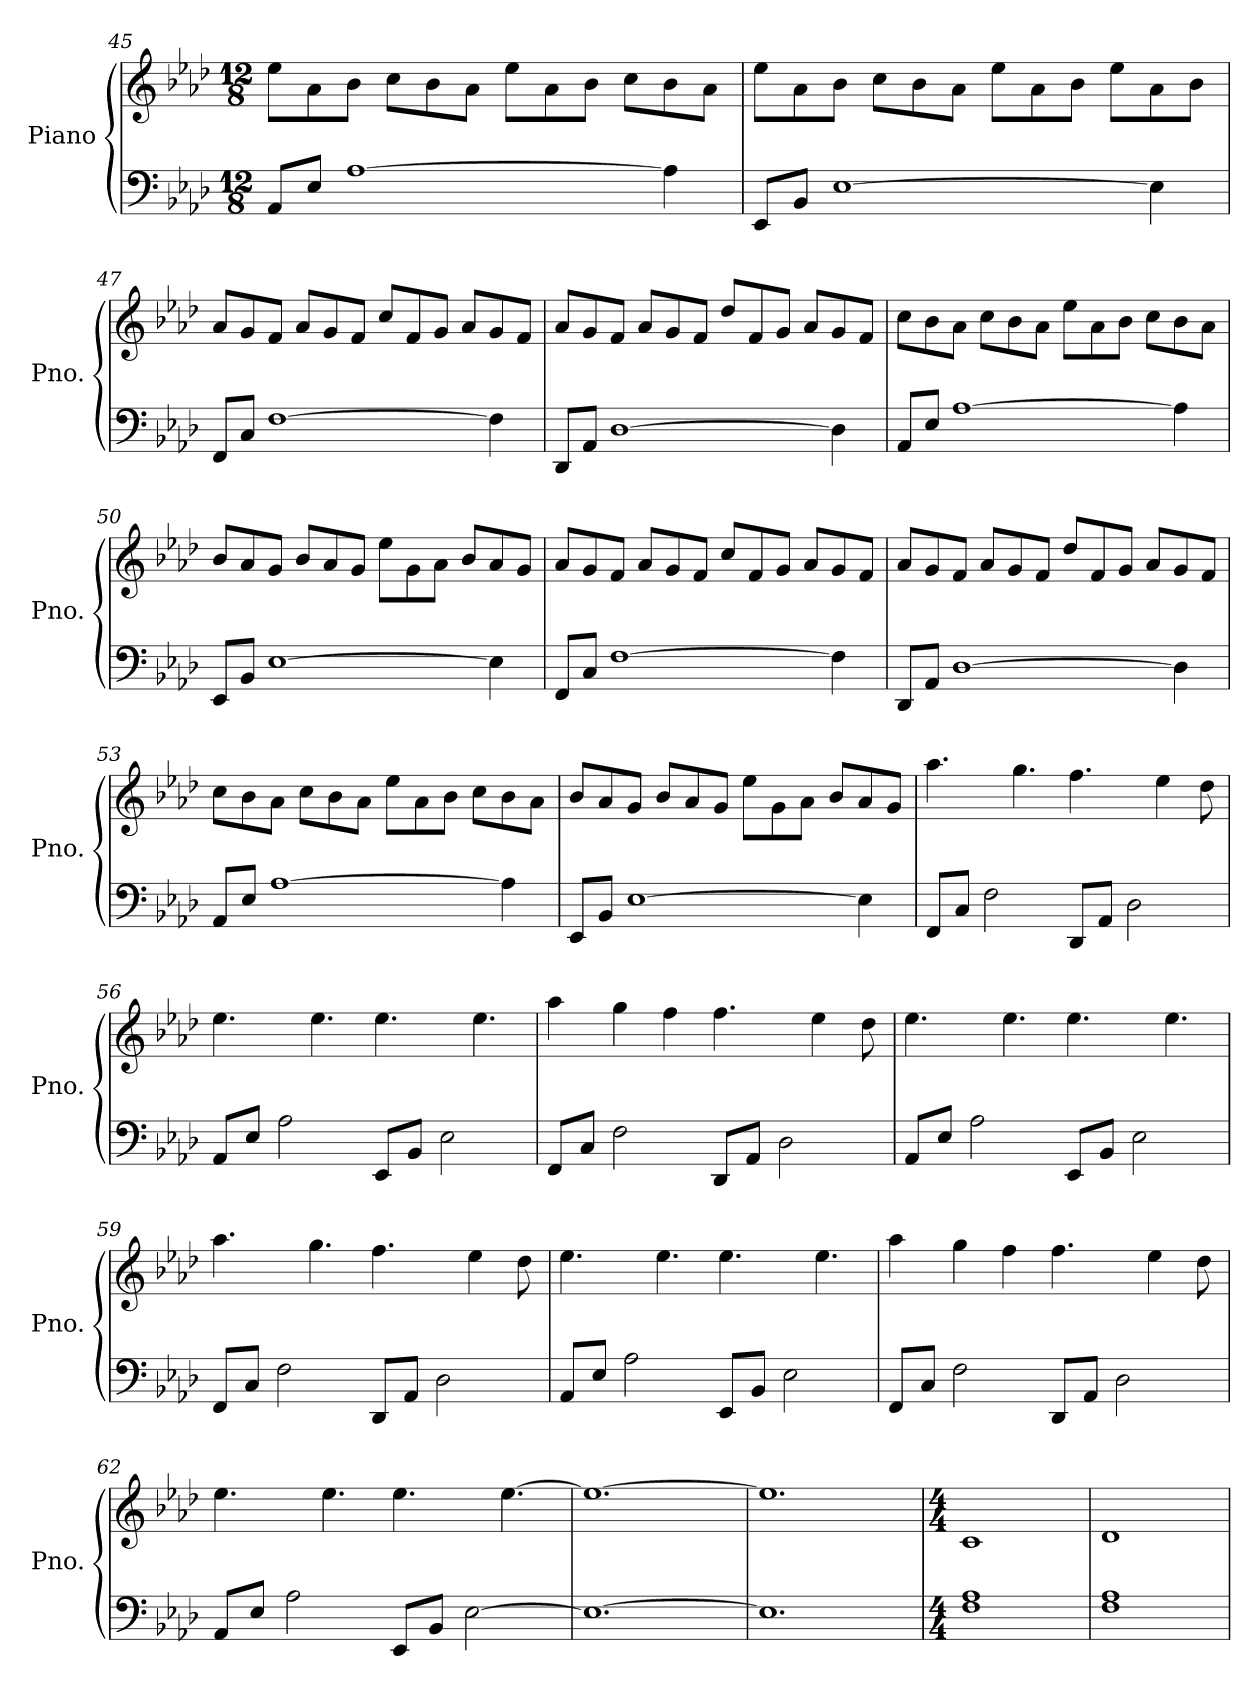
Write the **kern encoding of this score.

**kern	**kern
*part1	*part1
*staff2	*staff1
*I"Piano	*
*I'Pno.	*
*clefF4	*clefG2
*k[b-e-a-d-]	*k[b-e-a-d-]
*M12/8	*M12/8
=45	=45
8AA-/L	8ee-\L
8E-/J	8a-\
[1A-	8b-\J
.	8cc\L
.	8b-\
.	8a-\J
.	8ee-\L
.	8a-\
.	8b-\J
.	8cc\L
4A-\]	8b-\
.	8a-\J
!!LO:LB:g=z
=46	=46
8EE-/L	8ee-\L
8BB-/J	8a-\
[1E-	8b-\J
.	8cc\L
.	8b-\
.	8a-\J
.	8ee-\L
.	8a-\
.	8b-\J
.	8ee-\L
4E-\]	8a-\
.	8b-\J
=47	=47
8FF/L	8a-/L
8C/J	8g/
[1F	8f/J
.	8a-/L
.	8g/
.	8f/J
.	8cc/L
.	8f/
.	8g/J
.	8a-/L
4F\]	8g/
.	8f/J
=48	=48
8DD-/L	8a-/L
8AA-/J	8g/
[1D-	8f/J
.	8a-/L
.	8g/
.	8f/J
.	8dd-/L
.	8f/
.	8g/J
.	8a-/L
4D-\]	8g/
.	8f/J
!!LO:PB:g=z
=49	=49
8AA-/L	8cc\L
8E-/J	8b-\
[1A-	8a-\J
.	8cc\L
.	8b-\
.	8a-\J
.	8ee-\L
.	8a-\
.	8b-\J
.	8cc\L
4A-\]	8b-\
.	8a-\J
=50	=50
8EE-/L	8b-/L
8BB-/J	8a-/
[1E-	8g/J
.	8b-/L
.	8a-/
.	8g/J
.	8ee-\L
.	8g\
.	8a-\J
.	8b-/L
4E-\]	8a-/
.	8g/J
=51	=51
8FF/L	8a-/L
8C/J	8g/
[1F	8f/J
.	8a-/L
.	8g/
.	8f/J
.	8cc/L
.	8f/
.	8g/J
.	8a-/L
4F\]	8g/
.	8f/J
!!LO:LB:g=z
=52	=52
8DD-/L	8a-/L
8AA-/J	8g/
[1D-	8f/J
.	8a-/L
.	8g/
.	8f/J
.	8dd-/L
.	8f/
.	8g/J
.	8a-/L
4D-\]	8g/
.	8f/J
=53	=53
8AA-/L	8cc\L
8E-/J	8b-\
[1A-	8a-\J
.	8cc\L
.	8b-\
.	8a-\J
.	8ee-\L
.	8a-\
.	8b-\J
.	8cc\L
4A-\]	8b-\
.	8a-\J
=54	=54
8EE-/L	8b-/L
8BB-/J	8a-/
[1E-	8g/J
.	8b-/L
.	8a-/
.	8g/J
.	8ee-\L
.	8g\
.	8a-\J
.	8b-/L
4E-\]	8a-/
.	8g/J
!!LO:LB:g=z
=55	=55
8FF/L	4.aa-\
8C/J	.
2F\	.
.	4.gg\
8DD-/L	4.ff\
8AA-/J	.
2D-\	.
.	4ee-\
.	8dd-\
=56	=56
8AA-/L	4.ee-\
8E-/J	.
2A-\	.
.	4.ee-\
8EE-/L	4.ee-\
8BB-/J	.
2E-\	.
.	4.ee-\
=57	=57
8FF/L	4aa-\
8C/J	.
2F\	4gg\
.	4ff\
8DD-/L	4.ff\
8AA-/J	.
2D-\	.
.	4ee-\
.	8dd-\
=58	=58
8AA-/L	4.ee-\
8E-/J	.
2A-\	.
.	4.ee-\
8EE-/L	4.ee-\
8BB-/J	.
2E-\	.
.	4.ee-\
=59	=59
8FF/L	4.aa-\
8C/J	.
2F\	.
.	4.gg\
8DD-/L	4.ff\
8AA-/J	.
2D-\	.
.	4ee-\
.	8dd-\
!!LO:LB:g=z
=60	=60
8AA-/L	4.ee-\
8E-/J	.
2A-\	.
.	4.ee-\
8EE-/L	4.ee-\
8BB-/J	.
2E-\	.
.	4.ee-\
=61	=61
8FF/L	4aa-\
8C/J	.
2F\	4gg\
.	4ff\
8DD-/L	4.ff\
8AA-/J	.
2D-\	.
.	4ee-\
.	8dd-\
=62	=62
8AA-/L	4.ee-\
8E-/J	.
2A-\	.
.	4.ee-\
8EE-/L	4.ee-\
8BB-/J	.
[2E-\	.
.	[4.ee-\
=63	=63
1.E-_	1.ee-_
=64	=64
1.E-]	1.ee-]
=65	=65
*M4/4	*M4/4
*	*MM80
1F 1A-	1c
=66	=66
1F 1A-	1d-
=	=
*-	*-
